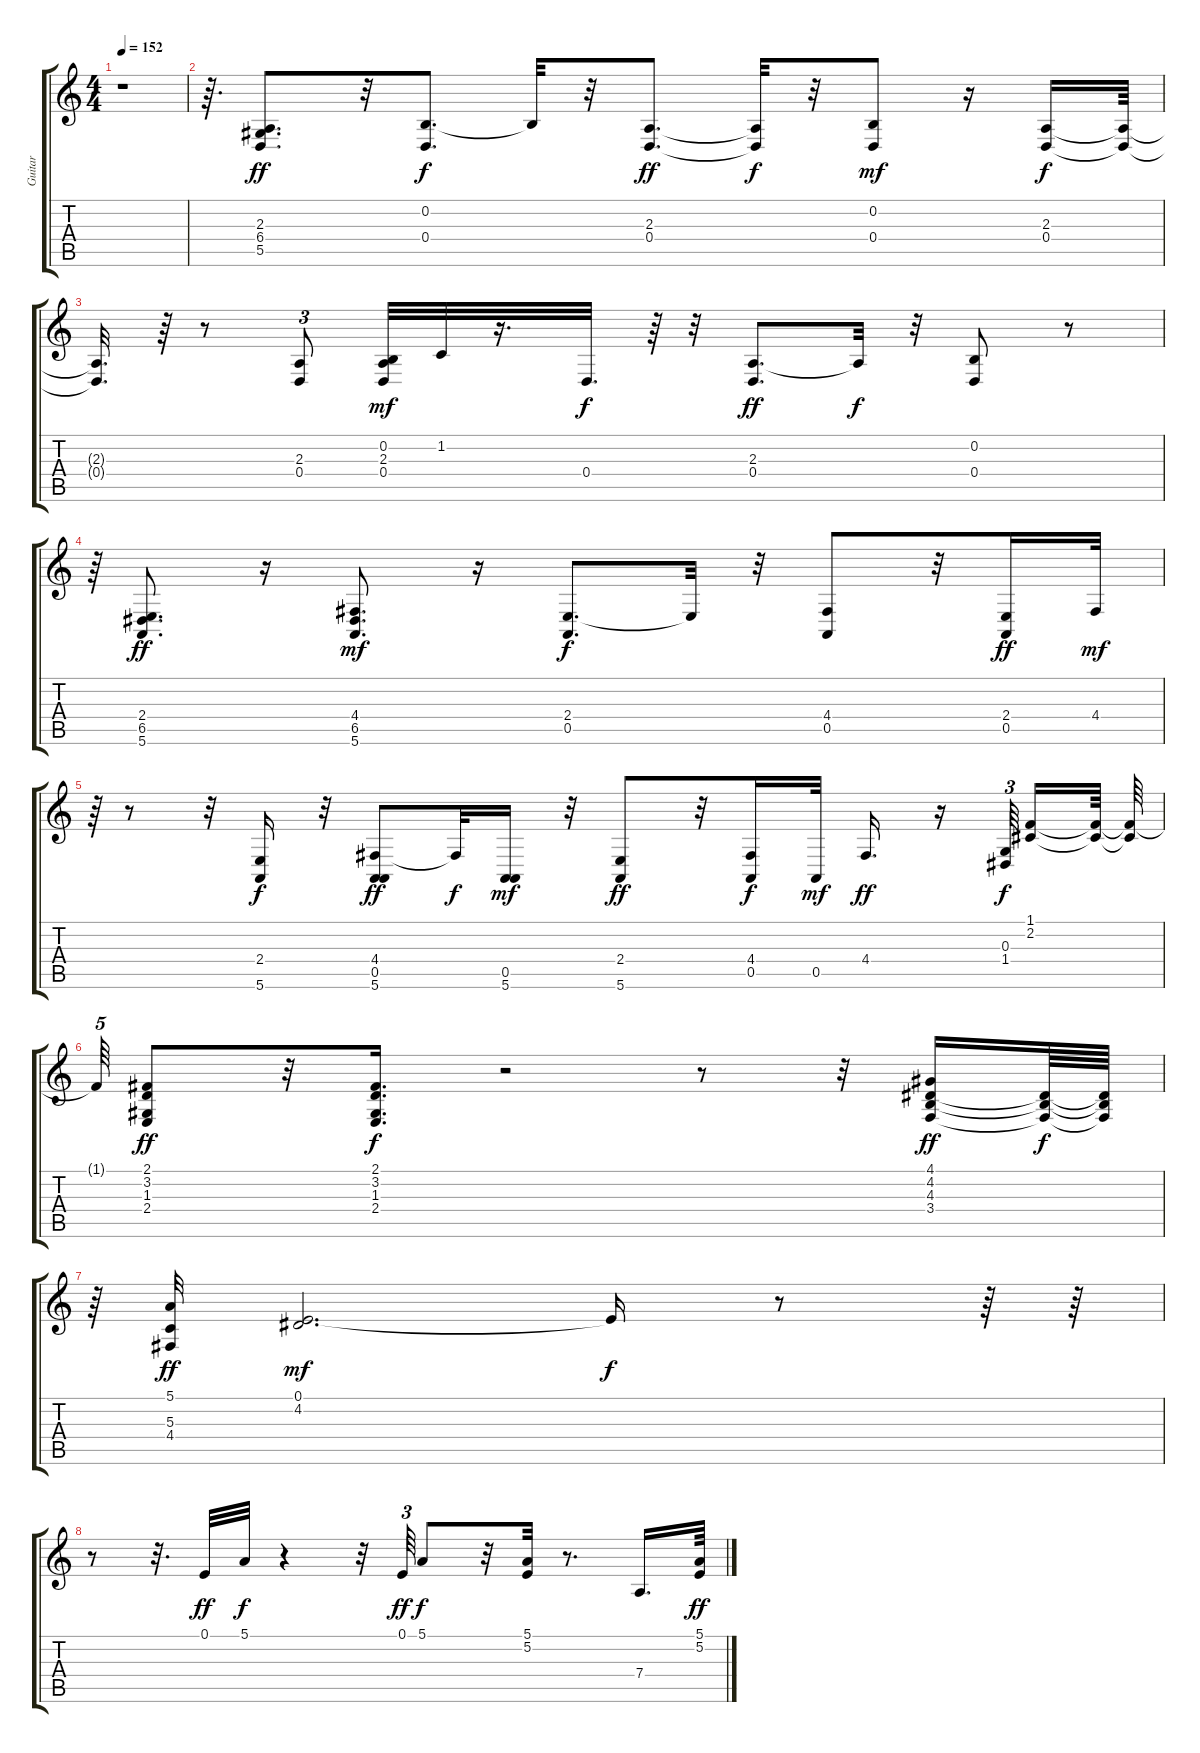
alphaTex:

\track ("Guitar" "Guitar") {instrument clavinet}
\staff {score tabs}
\tuning (E4 B3 G3 D3 A2 E2) {hide}
\ts (4 4)
\tempo 152
\clef g2
\ks c
r.1{dy ff} |
r.64{d} (2.3 6.4 5.5).8{d} r.32 (0.2 0.4).8{d dy f} 0.2{t}.32 r.32 (2.3 0.4).8{d dy ff} (2.3{t} 0.4{t}).32{dy f} r.32 (0.2 0.4).8{dy mf} r.16 (2.3 0.4).16{dy f} (2.3{t} 0.4{t}).64 |
(2.3{t} 0.4{t}).32{d} r.64 r.8 (2.3 0.4).8{tu (3 2)} (0.2 2.3 0.4).32{dy mf} 1.2.32 r.16{d} 0.4.32{d dy f} r.64 r.32 (2.3 0.4).8{d dy ff} 2.3{t}.32{dy f} r.32 (0.2 0.4).8 r.8 |
r.64 (2.4 6.5 5.6).8{d dy ff} r.16 (4.4 6.5 5.6).8{d dy mf} r.16 (2.4 0.5).8{d dy f} 2.4{t}.32 r.32 (4.4 0.5).8 r.32 (2.4 0.5).16{dy ff} 4.4.32{dy mf} |
r.64 r.8 r.32 (2.4 5.6).16{dy f} r.32 (4.4 0.5 5.6).8{dy ff} 4.4{t}.32{dy f} (0.5 5.6).16{dy mf} r.32 (2.4 5.6).8{dy ff} r.32 (4.4 0.5).16{dy f} 0.5.32{dy mf} 4.4.16{d dy ff} r.16 (0.3 1.4).64{tu (3 2) dy f beam splitsecondary} (1.1 2.2).16 (1.1{t} 2.2{t}).64 (1.1{t} 2.2{t}).64 |
1.1{t}.64{tu (5 4)} (2.1 3.2 1.3 2.4).8{dy ff} r.32 (2.1 3.2 1.3 2.4).16{d dy f} r.2 r.8 r.32 (4.1 4.2 4.3 3.4).16{dy ff} (4.2{t} 4.3{t} 3.4{t}).64{dy f} (4.2{t} 4.3{t} 3.4{t}).64 |
r.64{tu (5 4)} (5.1 5.3 4.4).32{dy ff} (0.1 4.2).2{d dy mf} 0.1{t}.16{dy f} r.8 r.64 r.64 |
r.8 r.32{d} 0.1.32{dy ff} 5.1.32{dy f} r.4 r.32 0.1.64{tu (3 2) dy ff} 5.1.8{dy f} r.32 (5.1 5.2).32 r.8{d} 7.4.16{d} (5.1 5.2).64{dy ff}
